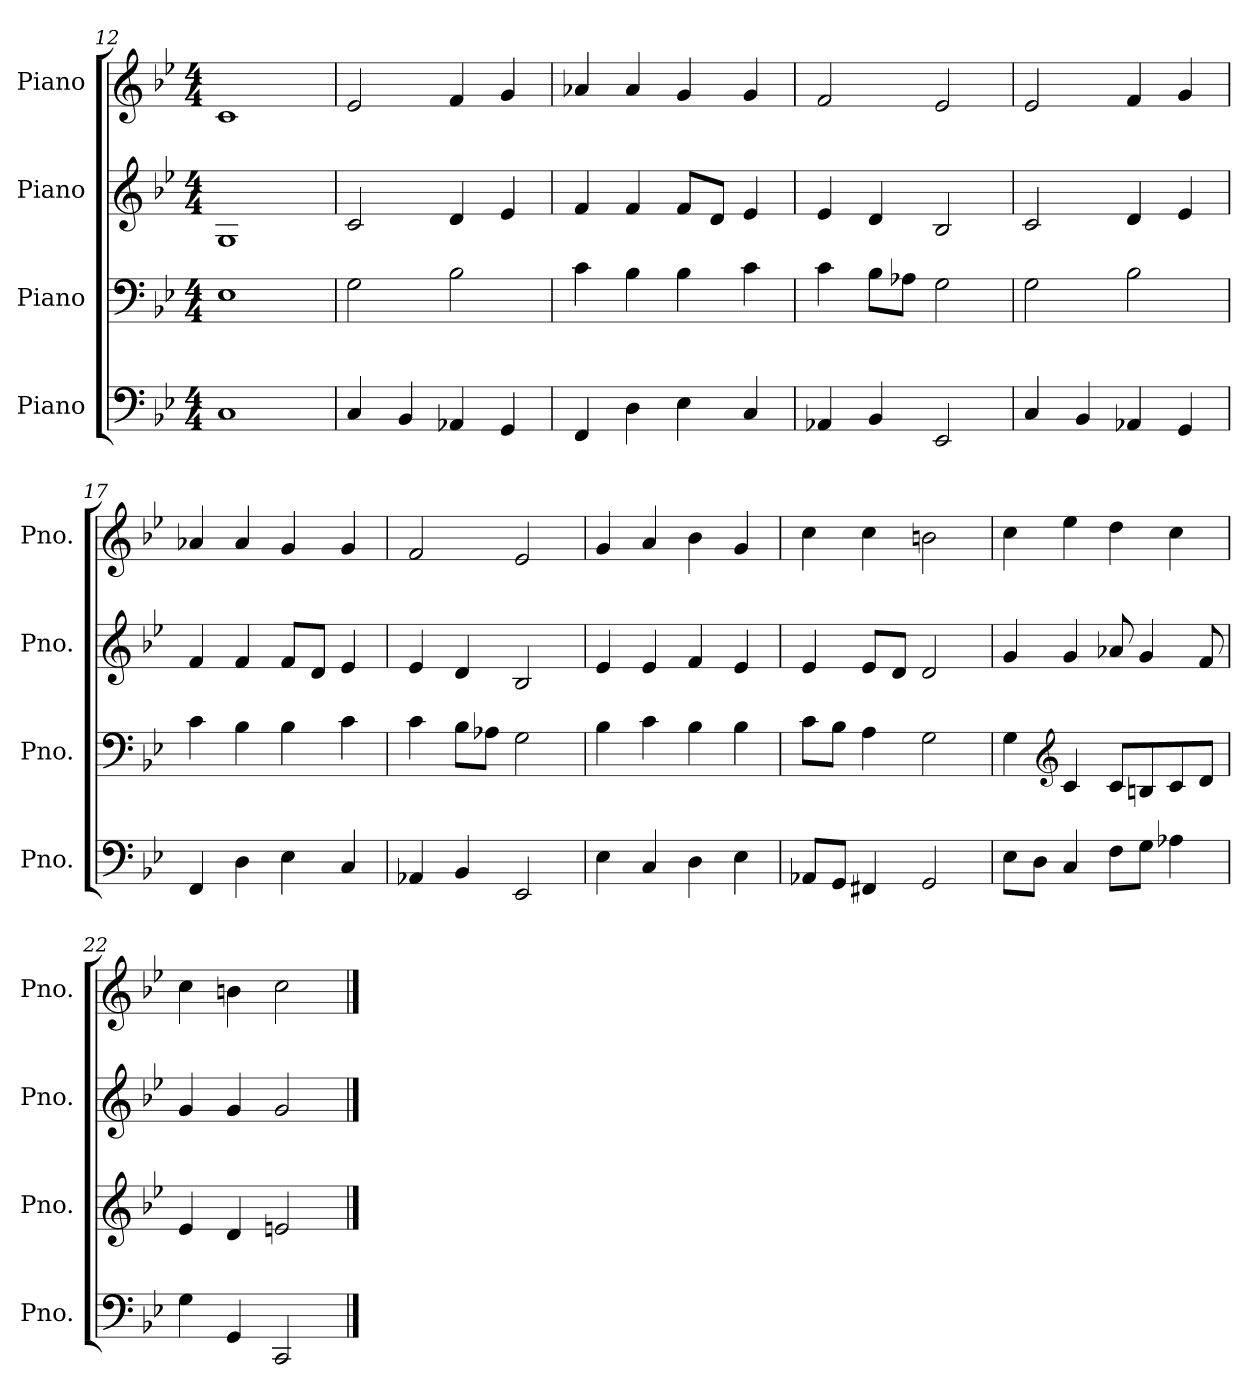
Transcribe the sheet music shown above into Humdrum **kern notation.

**kern	**kern	**kern	**kern
*part4	*part3	*part2	*part1
*staff4	*staff3	*staff2	*staff1
*I"Piano	*I"Piano	*I"Piano	*I"Piano
*I'Pno.	*I'Pno.	*I'Pno.	*I'Pno.
*clefF4	*clefF4	*clefG2	*clefG2
*k[b-e-]	*k[b-e-]	*k[b-e-]	*k[b-e-]
*M4/4	*M4/4	*M4/4	*M4/4
=12	=12	=12	=12
1C	1E-	1G	1c
=13	=13	=13	=13
4C/	2G\	2c/	2e-/
4BB-/	.	.	.
4AA-X/	2B-\	4d/	4f/
4GG/	.	4e-/	4g/
!!LO:LB:g=z
=14	=14	=14	=14
4FF/	4c\	4f/	4a-X/
4D\	4B-\	4f/	4a-/
4E-\	4B-\	8f/L	4g/
.	.	8d/J	.
4C/	4c\	4e-/	4g/
=15	=15	=15	=15
4AA-X/	4c\	4e-/	2f/
4BB-/	8B-\L	4d/	.
.	8A-X\J	.	.
2EE-/	2G\	2B-/	2e-/
=16	=16	=16	=16
4C/	2G\	2c/	2e-/
4BB-/	.	.	.
4AA-X/	2B-\	4d/	4f/
4GG/	.	4e-/	4g/
=17	=17	=17	=17
4FF/	4c\	4f/	4a-X/
4D\	4B-\	4f/	4a-/
4E-\	4B-\	8f/L	4g/
.	.	8d/J	.
4C/	4c\	4e-/	4g/
=18	=18	=18	=18
4AA-X/	4c\	4e-/	2f/
4BB-/	8B-\L	4d/	.
.	8A-X\J	.	.
2EE-/	2G\	2B-/	2e-/
=19	=19	=19	=19
4E-\	4B-\	4e-/	4g/
4C/	4c\	4e-/	4a/
4D\	4B-\	4f/	4b-\
4E-\	4B-\	4e-/	4g/
=20	=20	=20	=20
8AA-X/L	8c\L	4e-/	4cc\
8GG/J	8B-\J	.	.
4FF#X/	4A\	8e-/L	4cc\
.	.	8d/J	.
2GG/	2G\	2d/	2bn\
!!LO:PB:g=z
=21	=21	=21	=21
8E-\L	4G\	4g/	4cc\
8D\J	.	.	.
*	*clefG2	*	*
4C/	4c/	4g/	4ee-\
8F\L	8c/L	8a-X/	4dd\
8G\J	8Bn/	4g/	.
4A-X\	8c/	.	4cc\
.	8d/J	8f/	.
=22	=22	=22	=22
4G\	4e-/	4g/	4cc\
4GG/	4d/	4g/	4bn\
2CC/	2en/	2g/	2cc\
==	==	==	==
*-	*-	*-	*-
